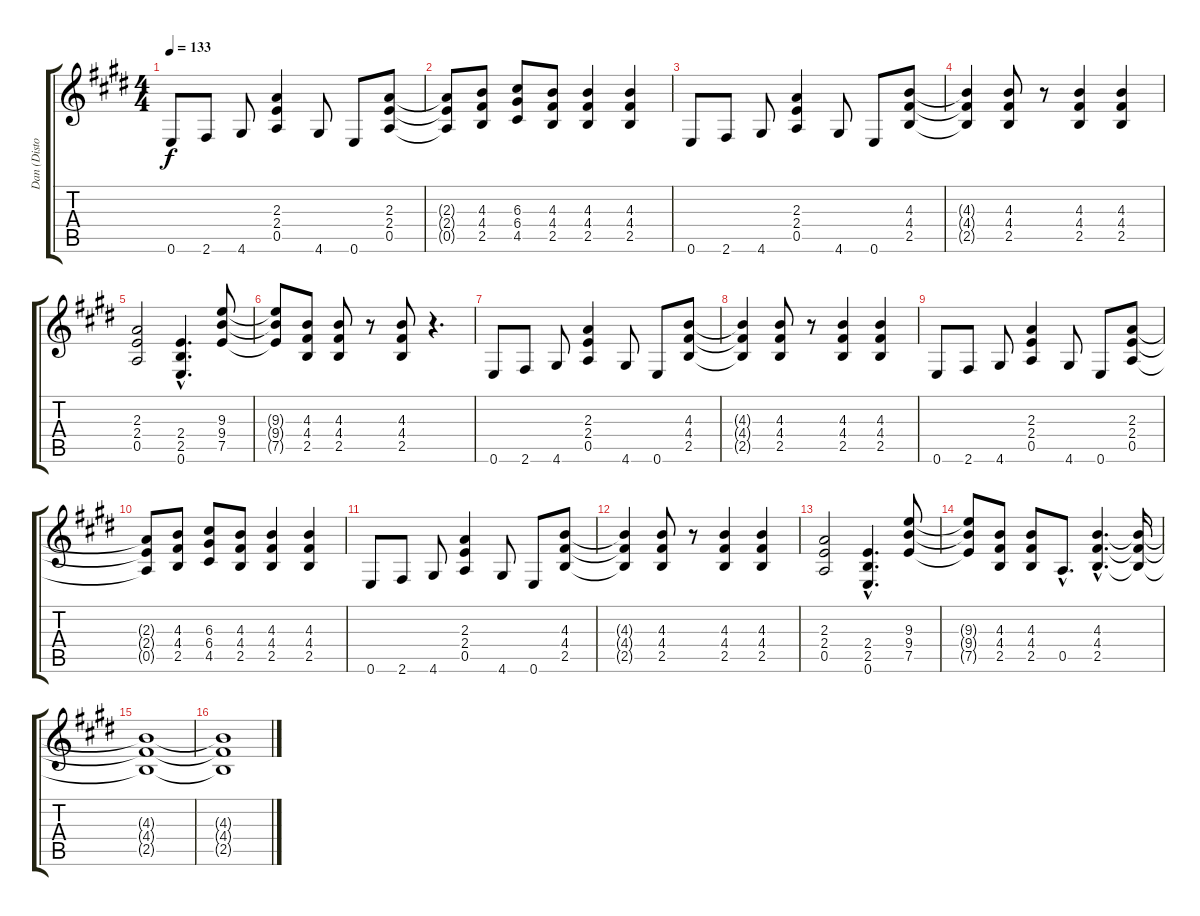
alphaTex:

\track ("Dan (Distortion Guitar)" "Dan (Disto") {instrument distortionguitar}
\staff {score tabs}
\tuning (E4 B3 G3 D3 A2 E2) {hide}
\ts (4 4)
\tempo 133
\clef g2
\ks e
0.6.8{dy f} 2.6.8 4.6.8 (2.3 2.4 0.5).4 4.6.8 0.6.8 (2.3 2.4 0.5).8 |
(2.3{t} 2.4{t} 0.5{t}).8 (4.3 4.4 2.5).8 (6.3 6.4 4.5).8 (4.3 4.4 2.5).8 (4.3 4.4 2.5).4 (4.3 4.4 2.5).4 |
0.6.8 2.6.8 4.6.8 (2.3 2.4 0.5).4 4.6.8 0.6.8 (4.3 4.4 2.5).8 |
(4.3{t} 4.4{t} 2.5{t}).4 (4.3 4.4 2.5).8 r.8 (4.3 4.4 2.5).4 (4.3 4.4 2.5).4 |
(2.3 2.4 0.5).2 (2.4{hac} 2.5{hac} 0.6{hac}).4{d} (9.3 9.4 7.5).8 |
(9.3{t} 9.4{t} 7.5{t}).8 (4.3 4.4 2.5).8 (4.3 4.4 2.5).8 r.8 (4.3 4.4 2.5).8 r.4{d} |
0.6.8 2.6.8 4.6.8 (2.3 2.4 0.5).4 4.6.8 0.6.8 (4.3 4.4 2.5).8 |
(4.3{t} 4.4{t} 2.5{t}).4 (4.3 4.4 2.5).8 r.8 (4.3 4.4 2.5).4 (4.3 4.4 2.5).4 |
0.6.8 2.6.8 4.6.8 (2.3 2.4 0.5).4 4.6.8 0.6.8 (2.3 2.4 0.5).8 |
(2.3{t} 2.4{t} 0.5{t}).8 (4.3 4.4 2.5).8 (6.3 6.4 4.5).8 (4.3 4.4 2.5).8 (4.3 4.4 2.5).4 (4.3 4.4 2.5).4 |
0.6.8 2.6.8 4.6.8 (2.3 2.4 0.5).4 4.6.8 0.6.8 (4.3 4.4 2.5).8 |
(4.3{t} 4.4{t} 2.5{t}).4 (4.3 4.4 2.5).8 r.8 (4.3 4.4 2.5).4 (4.3 4.4 2.5).4 |
(2.3 2.4 0.5).2 (2.4{hac} 2.5{hac} 0.6{hac}).4{d} (9.3 9.4 7.5).8 |
(9.3{t} 9.4{t} 7.5{t}).8 (4.3 4.4 2.5).8 (4.3 4.4 2.5).8 0.5{hac}.8{d} (4.3{hac} 4.4{hac} 2.5{hac}).4{d} (4.3{t} 4.4{t} 2.5{t}).16 |
(4.3{t} 4.4{t} 2.5{t}).1{volume 1} |
(4.3{t} 4.4{t} 2.5{t}).1
